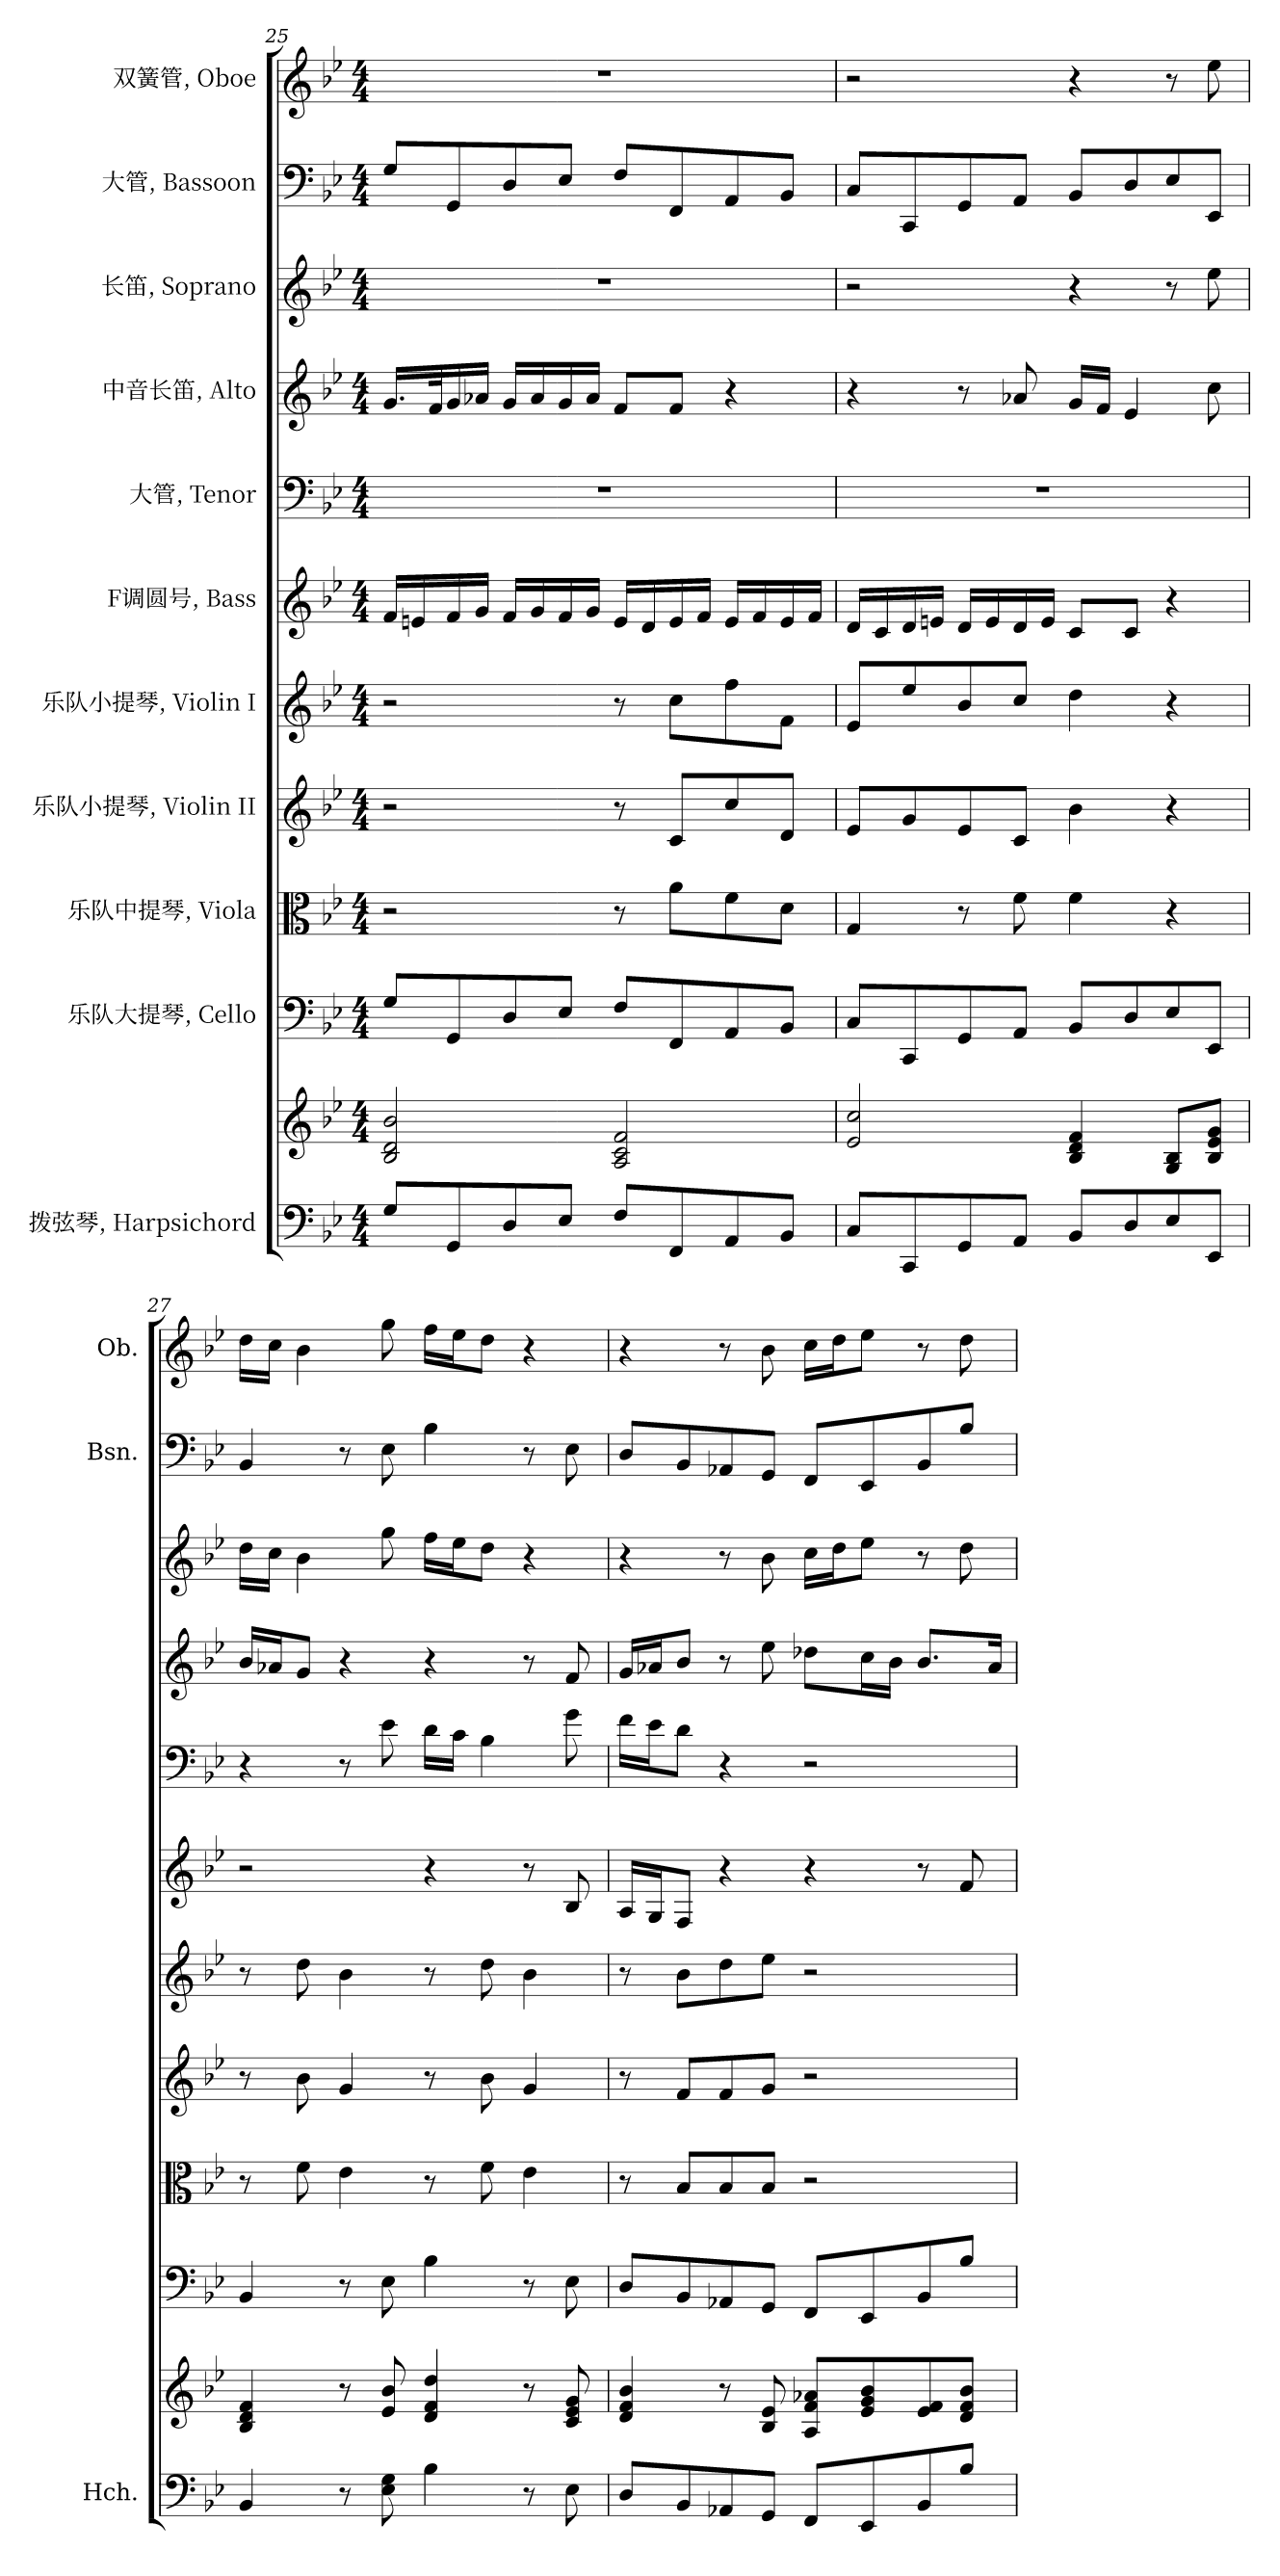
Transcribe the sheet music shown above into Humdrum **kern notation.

**kern	**kern	**kern	**kern	**kern	**kern	**kern	**kern	**kern	**kern	**kern	**kern
*part11	*part11	*part10	*part9	*part8	*part7	*part6	*part5	*part4	*part3	*part2	*part1
*staff12	*staff11	*staff10	*staff9	*staff8	*staff7	*staff6	*staff5	*staff4	*staff3	*staff2	*staff1
*I"拨弦琴, Harpsichord	*	*I"乐队大提琴, Cello	*I"乐队中提琴, Viola	*I"乐队小提琴, Violin II	*I"乐队小提琴, Violin I	*I"F调圆号, Bass	*I"大管, Tenor	*I"中音长笛, Alto	*I"长笛, Soprano	*I"大管, Bassoon	*I"双簧管, Oboe
*I'Hch.	*	*	*	*	*	*	*	*	*	*I'Bsn.	*I'Ob.
*clefF4	*clefG2	*clefF4	*clefC3	*clefG2	*clefG2	*clefG2	*clefF4	*clefG2	*clefG2	*clefF4	*clefG2
*	*	*	*	*	*	*ITrd4c7	*	*ITrd3c5	*	*	*
*k[b-e-]	*k[b-e-]	*k[b-e-]	*k[b-e-]	*k[b-e-]	*k[b-e-]	*k[b-e-a-]	*k[b-e-]	*k[b-]	*k[b-e-]	*k[b-e-]	*k[b-e-]
*M4/4	*M4/4	*M4/4	*M4/4	*M4/4	*M4/4	*M4/4	*M4/4	*M4/4	*M4/4	*M4/4	*M4/4
=25	=25	=25	=25	=25	=25	=25	=25	=25	=25	=25	=25
8G/L	2B-/ 2d/ 2b-/	8G/L	2r	2r	2r	16B-/LL	1r	16.d/LL	1r	8G/L	1r
.	.	.	.	.	.	16An/	.	.	.	.	.
.	.	.	.	.	.	.	.	32c/K	.	.	.
8GG/	.	8GG/	.	.	.	16B-/	.	16d/	.	8GG/	.
.	.	.	.	.	.	16c/JJ	.	16e-X/JJ	.	.	.
8D/	.	8D/	.	.	.	16B-/LL	.	16d/LL	.	8D/	.
.	.	.	.	.	.	16c/	.	16e-/	.	.	.
8E-/J	.	8E-/J	.	.	.	16B-/	.	16d/	.	8E-/J	.
.	.	.	.	.	.	16c/JJ	.	16e-/JJ	.	.	.
8F/L	2A/ 2c/ 2f/	8F/L	8r	8r	8r	16A/LL	.	8c/L	.	8F/L	.
.	.	.	.	.	.	16G/	.	.	.	.	.
8FF/	.	8FF/	8a\L	8c/L	8cc\L	16A/	.	8c/J	.	8FF/	.
.	.	.	.	.	.	16B-/JJ	.	.	.	.	.
8AA/	.	8AA/	8f\	8cc/	8ff\	16A/LL	.	4r	.	8AA/	.
.	.	.	.	.	.	16B-/	.	.	.	.	.
8BB-/J	.	8BB-/J	8d\J	8d/J	8f\J	16A/	.	.	.	8BB-/J	.
.	.	.	.	.	.	16B-/JJ	.	.	.	.	.
!!LO:PB:g=z
=26	=26	=26	=26	=26	=26	=26	=26	=26	=26	=26	=26
8C/L	2e-/ 2cc/	8C/L	4G/	8e-/L	8e-/L	16G/LL	1r	4r	2r	8C/L	2r
.	.	.	.	.	.	16F/	.	.	.	.	.
8CC/	.	8CC/	.	8g/	8ee-/	16G/	.	.	.	8CC/	.
.	.	.	.	.	.	16An/JJ	.	.	.	.	.
8GG/	.	8GG/	8r	8e-/	8b-/	16G/LL	.	8r	.	8GG/	.
.	.	.	.	.	.	16A/	.	.	.	.	.
8AA/J	.	8AA/J	8f\	8c/J	8cc/J	16G/	.	8e-X/	.	8AA/J	.
.	.	.	.	.	.	16A/JJ	.	.	.	.	.
8BB-/L	4B-/ 4d/ 4f/	8BB-/L	4f\	4b-\	4dd\	8F/L	.	16d/LL	4r	8BB-/L	4r
.	.	.	.	.	.	.	.	16c/JJ	.	.	.
8D/	.	8D/	.	.	.	8F/J	.	4B-/	.	8D/	.
8E-/	8G/ 8B-/L	8E-/	4r	4r	4r	4r	.	.	8r	8E-/	8r
8EE-/J	8B-/ 8e-/ 8g/J	8EE-/J	.	.	.	.	.	8g\	8ee-\	8EE-/J	8ee-\
=27	=27	=27	=27	=27	=27	=27	=27	=27	=27	=27	=27
4BB-/	4B-/ 4d/ 4f/	4BB-/	8r	8r	8r	2r	4r	16f/LL	16dd\LL	4BB-/	16dd\LL
.	.	.	.	.	.	.	.	16e-X/J	16cc\JJ	.	16cc\JJ
.	.	.	8f\	8b-\	8dd\	.	.	8d/J	4b-\	.	4b-\
8r	8r	8r	4e-\	4g/	4b-\	.	8r	4r	.	8r	.
8E-\ 8G\	8e-/ 8b-/	8E-\	.	.	.	.	8e-\	.	8gg\	8E-\	8gg\
4B-\	4d/ 4f/ 4dd/	4B-\	8r	8r	8r	4r	16d\LL	4r	16ff\LL	4B-\	16ff\LL
.	.	.	.	.	.	.	16c\JJ	.	16ee-\J	.	16ee-\J
.	.	.	8f\	8b-\	8dd\	.	4B-\	.	8dd\J	.	8dd\J
8r	8r	8r	4e-\	4g/	4b-\	8r	.	8r	4r	8r	4r
8E-\	8c/ 8e-/ 8g/	8E-\	.	.	.	8E-/	8g\	8c/	.	8E-\	.
=28	=28	=28	=28	=28	=28	=28	=28	=28	=28	=28	=28
8D/L	4d/ 4f/ 4b-/	8D/L	8r	8r	8r	16D/LL	16f\LL	16d/LL	4r	8D/L	4r
.	.	.	.	.	.	16C/J	16e-\J	16e-X/J	.	.	.
8BB-/	.	8BB-/	8B-/L	8f/L	8b-\L	8BB-/J	8d\J	8f/J	.	8BB-/	.
8AA-X/	8r	8AA-X/	8B-/	8f/	8dd\	4r	4r	8r	8r	8AA-X/	8r
8GG/J	8B-/ 8e-/	8GG/J	8B-/J	8g/J	8ee-\J	.	.	8b-\	8b-\	8GG/J	8b-\
8FF/L	8A/ 8f/ 8a-X/L	8FF/L	2r	2r	2r	4r	2r	8a-X\L	16cc\LL	8FF/L	16cc\LL
.	.	.	.	.	.	.	.	.	16dd\J	.	16dd\J
8EE-/	8e-/ 8g/ 8b-/	8EE-/	.	.	.	.	.	16g\L	8ee-\J	8EE-/	8ee-\J
.	.	.	.	.	.	.	.	16f\JJ	.	.	.
8BB-/	8e-/ 8f/	8BB-/	.	.	.	8r	.	8.f/L	8r	8BB-/	8r
8B-/J	8d/ 8f/ 8b-/J	8B-/J	.	.	.	8B-/	.	.	8dd\	8B-/J	8dd\
.	.	.	.	.	.	.	.	16e-/Jk	.	.	.
=	=	=	=	=	=	=	=	=	=	=	=
*-	*-	*-	*-	*-	*-	*-	*-	*-	*-	*-	*-
